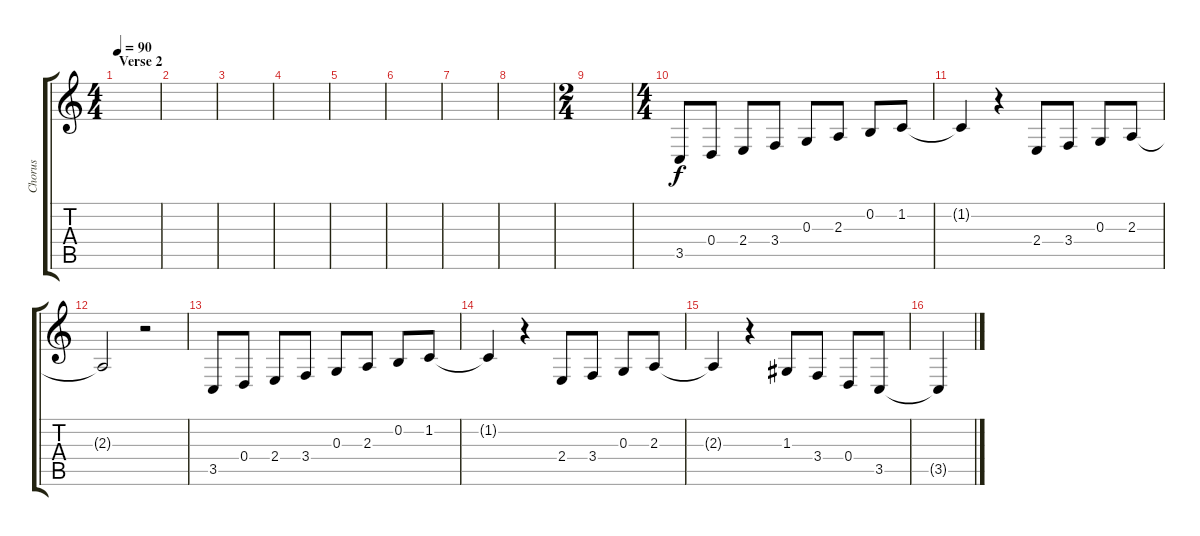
\track ("Chorus" "Chorus") {instrument synthstrings1}
\staff {score tabs}
\tuning (E4 B3 G3 D3 A2 E2) {hide}
\ts (4 4)
\section ("" "Verse 2")
\tempo 90
\clef g2
\ks c
|
|
|
|
|
|
|
|
\ts (2 4)
|
\ts (4 4)
3.5.8 0.4.8 2.4.8 3.4.8 0.3.8 2.3.8 0.2.8 1.2.8 |
1.2{t}.4 r.4 2.4.8 3.4.8 0.3.8 2.3.8 |
2.3{t}.2 r.2 |
3.5.8 0.4.8 2.4.8 3.4.8 0.3.8 2.3.8 0.2.8 1.2.8 |
1.2{t}.4 r.4 2.4.8 3.4.8 0.3.8 2.3.8 |
2.3{t}.4 r.4 1.3.8 3.4.8 0.4.8 3.5.8 |
3.5{t}.4
